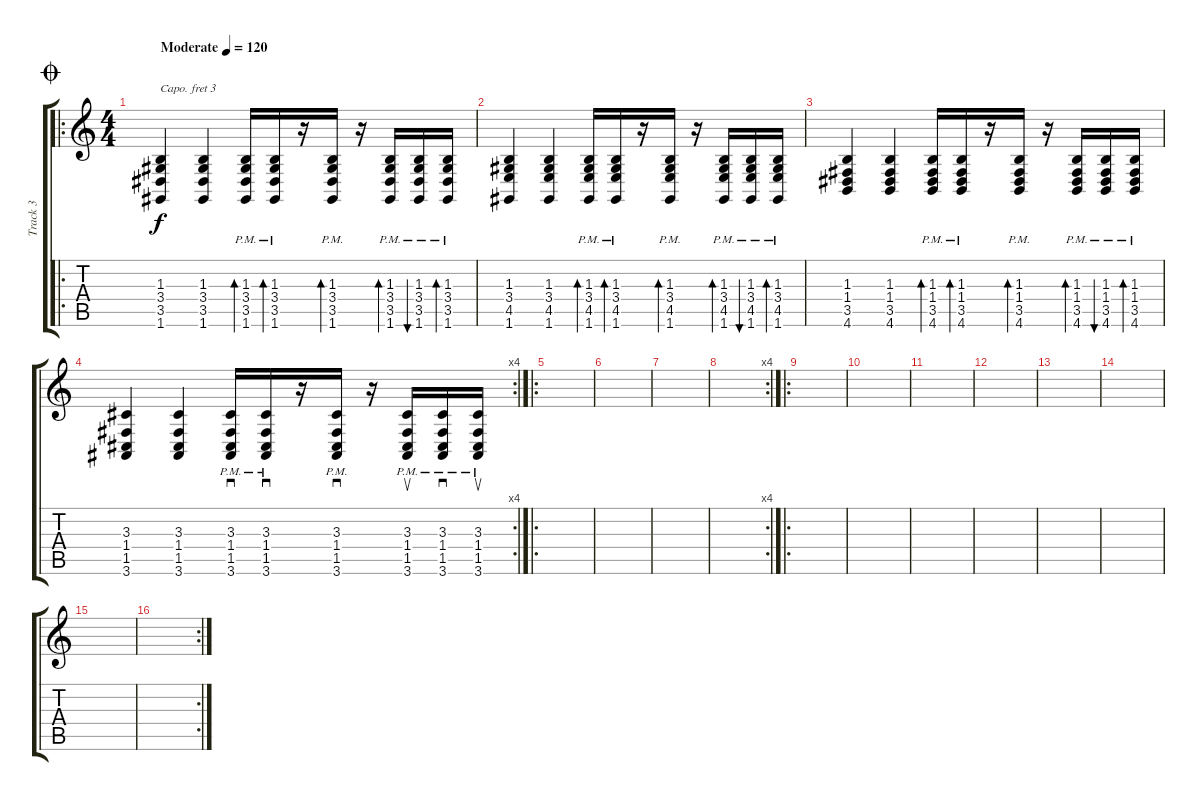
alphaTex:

\track ("Track 3" "Track 3") {instrument stringensemble1}
\staff {score tabs}
\capo 3
\tuning (E4 B3 G3 D3 A2 E2) {hide}
\ro
\ts (4 4)
\jump coda
\tempo (120 "Moderate")
\clef g2
\ks c
(1.3 3.4 3.5 1.6).4{dy f instrument stringensemble1} (1.3 3.4 3.5 1.6).4 (1.3{pm} 3.4{pm} 3.5{pm} 1.6{pm}).16{bd 60} (1.3{pm} 3.4{pm} 3.5{pm} 1.6{pm}).16{bd 60} r.16 (1.3{pm} 3.4{pm} 3.5{pm} 1.6{pm}).16{bd 60} r.16 (1.3{pm} 3.4{pm} 3.5{pm} 1.6{pm}).16{bd 60} (1.3{pm} 3.4{pm} 3.5{pm} 1.6{pm}).16{bu 60} (1.3{pm} 3.4{pm} 3.5{pm} 1.6{pm}).16{bd 60} |
(1.3 3.4 4.5 1.6).4 (1.3 3.4 4.5 1.6).4 (1.3{pm} 3.4{pm} 4.5{pm} 1.6{pm}).16{bd 60} (1.3{pm} 3.4{pm} 4.5{pm} 1.6{pm}).16{bd 60} r.16 (1.3{pm} 3.4{pm} 4.5{pm} 1.6{pm}).16{bd 60} r.16 (1.3{pm} 3.4{pm} 4.5{pm} 1.6{pm}).16{bd 60} (1.3{pm} 3.4{pm} 4.5{pm} 1.6{pm}).16{bu 60} (1.3{pm} 3.4{pm} 4.5{pm} 1.6{pm}).16{bd 60} |
(1.3 1.4 3.5 4.6).4 (1.3 1.4 3.5 4.6).4 (1.3{pm} 1.4{pm} 3.5{pm} 4.6{pm}).16{bd 60} (1.3{pm} 1.4{pm} 3.5{pm} 4.6{pm}).16{bd 60} r.16 (1.3{pm} 1.4{pm} 3.5{pm} 4.6{pm}).16{bd 60} r.16 (1.3{pm} 1.4{pm} 3.5{pm} 4.6{pm}).16{bd 60} (1.3{pm} 1.4{pm} 3.5{pm} 4.6{pm}).16{bu 60} (1.3{pm} 1.4{pm} 3.5{pm} 4.6{pm}).16{bd 60} |
\rc 4
(3.3 1.4 1.5 3.6).4 (3.3 1.4 1.5 3.6).4 (3.3{pm} 1.4{pm} 1.5{pm} 3.6{pm}).16{sd} (3.3{pm} 1.4{pm} 1.5{pm} 3.6{pm}).16{sd} r.16 (3.3{pm} 1.4{pm} 1.5{pm} 3.6{pm}).16{sd} r.16 (3.3{pm} 1.4{pm} 1.5{pm} 3.6{pm}).16{su} (3.3{pm} 1.4{pm} 1.5{pm} 3.6{pm}).16{sd} (3.3{pm} 1.4{pm} 1.5{pm} 3.6{pm}).16{su} |
\ro
|
|
|
\rc 4
|
\ro
|
|
|
|
|
|
|
\rc 2
